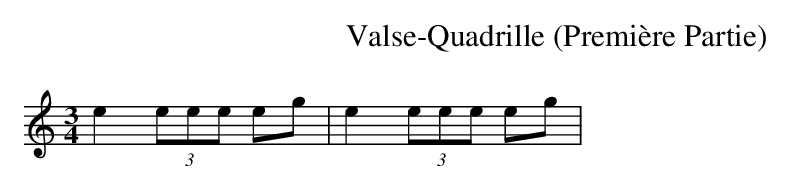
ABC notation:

X:1
T:Valse-Quadrille (Première Partie)
M:3/4
L:1/8
K:C
e2 (3eee eg|e2 (3eee eg|
